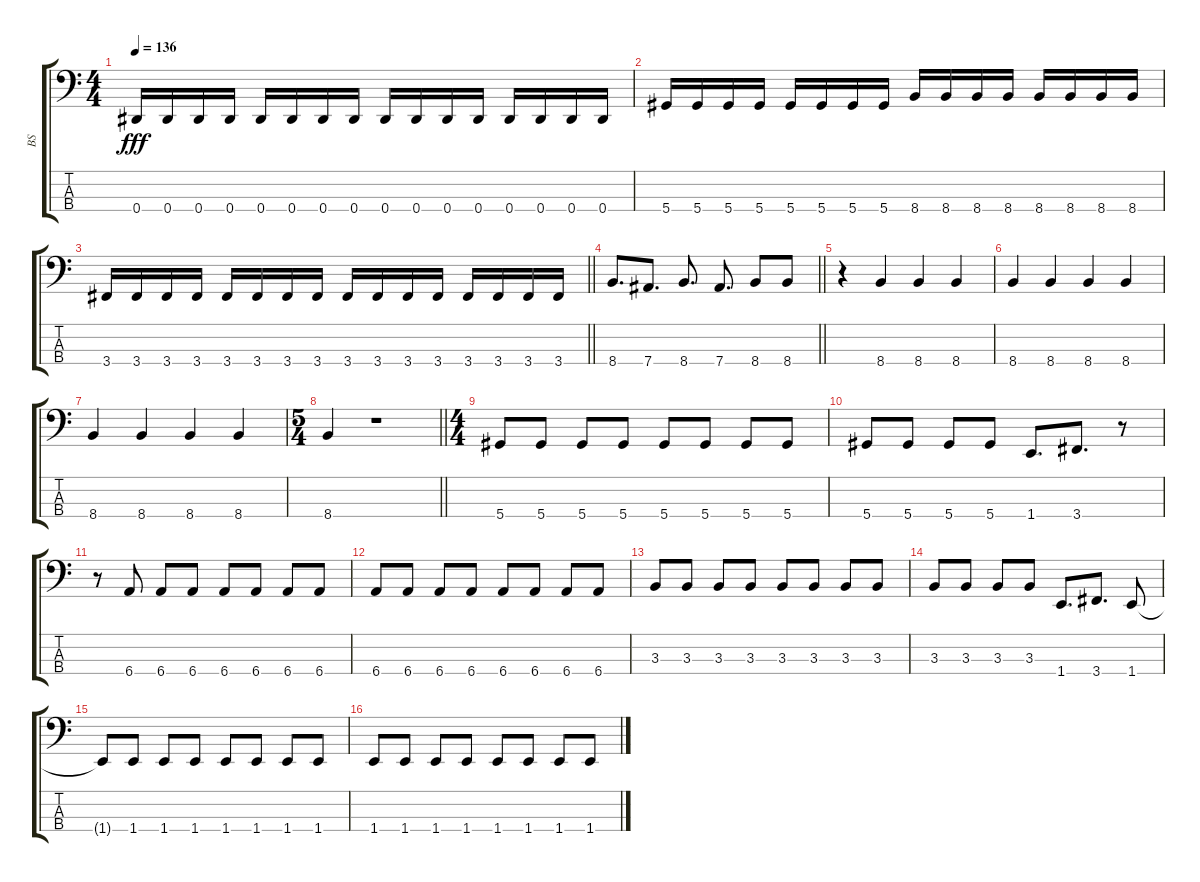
\track ("BS" "BS") {instrument electricbasspick}
\staff {score tabs}
\tuning (Gb2 Db2 Ab1 Eb1) {hide}
\ts (4 4)
\tempo 136
\clef f4
\ks c
0.4.16{dy fff} 0.4.16 0.4.16 0.4.16 0.4.16 0.4.16 0.4.16 0.4.16 0.4.16 0.4.16 0.4.16 0.4.16 0.4.16 0.4.16 0.4.16 0.4.16 |
5.4.16 5.4.16 5.4.16 5.4.16 5.4.16 5.4.16 5.4.16 5.4.16 8.4.16 8.4.16 8.4.16 8.4.16 8.4.16 8.4.16 8.4.16 8.4.16 |
\barLineRight lightlight
3.4.16 3.4.16 3.4.16 3.4.16 3.4.16 3.4.16 3.4.16 3.4.16 3.4.16 3.4.16 3.4.16 3.4.16 3.4.16 3.4.16 3.4.16 3.4.16 |
\section ("" "")
\barLineRight lightlight
8.4.8{d} 7.4.8{d} 8.4.8{d} 7.4.8{d} 8.4.8 8.4.8 |
r.4 8.4.4 8.4.4 8.4.4 |
8.4.4 8.4.4 8.4.4 8.4.4 |
8.4.4 8.4.4 8.4.4 8.4.4 |
\ts (5 4)
\barLineRight lightlight
8.4.4 r.1 |
\ts (4 4)
\section ("" "")
5.4.8 5.4.8 5.4.8 5.4.8 5.4.8 5.4.8 5.4.8 5.4.8 |
5.4.8 5.4.8 5.4.8 5.4.8 1.4.8{d} 3.4.8{d} r.8 |
r.8 6.4.8 6.4.8 6.4.8 6.4.8 6.4.8 6.4.8 6.4.8 |
6.4.8 6.4.8 6.4.8 6.4.8 6.4.8 6.4.8 6.4.8 6.4.8 |
3.3.8 3.3.8 3.3.8 3.3.8 3.3.8 3.3.8 3.3.8 3.3.8 |
3.3.8 3.3.8 3.3.8 3.3.8 1.4.8{d} 3.4.8{d} 1.4.8 |
1.4{t}.8 1.4.8 1.4.8 1.4.8 1.4.8 1.4.8 1.4.8 1.4.8 |
1.4.8 1.4.8 1.4.8 1.4.8 1.4.8 1.4.8 1.4.8 1.4.8
